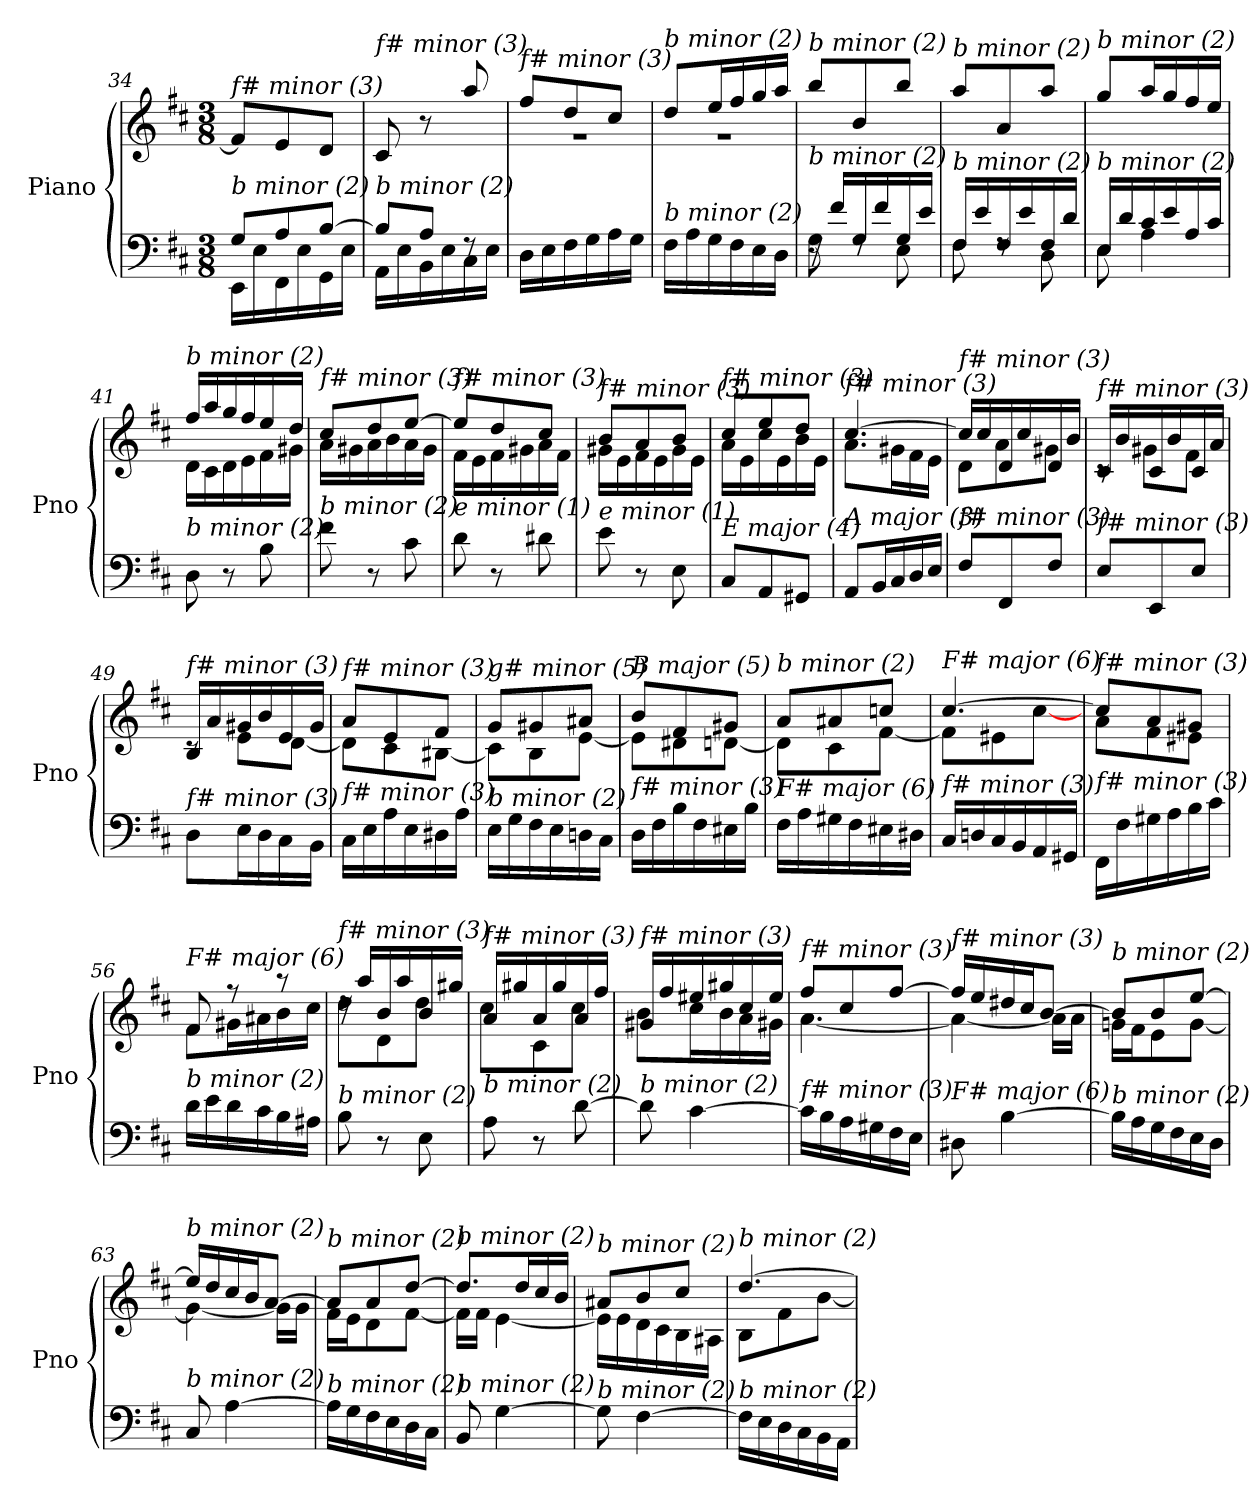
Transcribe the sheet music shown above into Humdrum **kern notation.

**kern	**kern
*part1	*part1
*staff2	*staff1
*I"Piano	*
*I'Pno	*
*clefF4	*clefG2
*k[f#c#]	*k[f#c#]
*M3/8	*M3/8
=34	=34
*^	*
!	!	!LO:TX:i:t=f# minor (3)
!LO:TX:i:t=b minor (2)	!	!
8G/L	16EE\LL	8f#/L]
.	16E\	.
8A/	16FF#\	8e/
.	16E\	.
[8B/J	16GG\	8d/J
.	16E\JJ	.
=35	=35	=35
!	!	!LO:TX:i:t=f# minor (3)
!LO:TX:i:t=b minor (2)	!	!
8B/L]	16AA\LL	8c#/
.	16E\	.
8A/J	16BB\	8r
.	16E\	.
8rF	16C#\	8aa/
.	16E\JJ	.
!!LO:LB:g=z
=36	=36	=36
*	*	*^
!	!	!LO:TX:i:t=f# minor (3)	!
!LO:TX:i:t=b minor (2)	!	!	!
*v	*v	*	*
16D\LL	8ff#/L	4.r
16E\	.	.
16F#\	8dd/	.
16G\	.	.
16A\	8cc#/J	.
16G\JJ	.	.
=37	=37	=37
!	!LO:TX:i:t=b minor (2)	!
!LO:TX:i:t=b minor (2)	!	!
16F#\LL	8dd/L	4.r
16A\	.	.
16G\	16ee/L	.
16F#\	16ff#/	.
16E\	16gg/	.
16D\JJ	16aa/JJ	.
*	*v	*v
=38	=38
*^	*
!	!	!LO:TX:i:t=b minor (2)
!LO:TX:i:t=b minor (2)	!	!
16rF	8G\	8bb/L
16f#/LL	.	.
16G/	8rF	8b/
16f#/	.	.
16G/	8E\	8bb/J
16e/JJ	.	.
=39	=39	=39
!	!	!LO:TX:i:t=b minor (2)
!LO:TX:i:t=b minor (2)	!	!
16F#/LL	8F#\	8aa/L
16e/	.	.
16F#/	8rF	8a/
16e/	.	.
16F#/	8D\	8aa/J
16d/JJ	.	.
=40	=40	=40
!	!	!LO:TX:i:t=b minor (2)
!LO:TX:i:t=b minor (2)	!	!
16E/LL	8E\	8gg/L
16d/	.	.
16c#/	4A\	16aa/L
16e/	.	16gg/
16A/	.	16ff#/
16c#/JJ	.	16ee/JJ
*v	*v	*
=41	=41
*	*^
!	!LO:TX:i:t=b minor (2)	!
!LO:TX:i:t=b minor (2)	!	!
8D\	16ff#/LL	16d\LL
.	16aa/	16c#\
8r	16gg/	16d\
.	16ff#/	16e\
8B\	16ee/	16f#\
.	16dd/JJ	16g#X\JJ
!!LO:LB:g=z	!!
=42	=42	=42
!	!LO:TX:i:t=f# minor (3)	!
!LO:TX:i:t=b minor (2)	!	!
8f#\	8cc#/L	16a\LL
.	.	16g#X\
8r	8dd/	16a\
.	.	16b\
8c#\	[8ee/J	16a\
.	.	16g#\JJ
=43	=43	=43
!	!LO:TX:i:t=f# minor (3)	!
!LO:TX:i:t=e minor (1)	!	!
8d\	8ee/L]	16f#\LL
.	.	16e\
8r	8dd/	16f#\
.	.	16g#X\
8d#X\	8cc#/J	16a\
.	.	16f#\JJ
=44	=44	=44
!	!LO:TX:i:t=f# minor (3)	!
!LO:TX:i:t=e minor (1)	!	!
8e\	8b/L	16g#X\LL
.	.	16e\
8r	8a/	16f#\
.	.	16e\
8E\	8b/J	16g#\
.	.	16e\JJ
=45	=45	=45
!	!LO:TX:i:t=f# minor (3)	!
!LO:TX:i:t=E major (4)	!	!
8C#/L	8cc#/L	16a\LL
.	.	16e\
8AA/	8ee/	16cc#\
.	.	16e\
8GG#X/J	8dd/J	16b\
.	.	16e\JJ
=46	=46	=46
!	!LO:TX:i:t=f# minor (3)	!
!LO:TX:i:t=A major (3)	!	!
8AA/L	[4.cc#/	8.a\L
16BB/L	.	.
16C#/	.	16g#X\L
16D/	.	16f#\
16E/JJ	.	16e\JJ
=47	=47	=47
!	!LO:TX:i:t=f# minor (3)	!
!LO:TX:i:t=f# minor (3)	!	!
8F#/L	16cc#/LL]	8d\L
.	16cc#/	.
8FF#/	16d/	8a\
.	16cc#/	.
8F#/J	16d/	8g#X\J
.	16b/JJ	.
!!LO:LB:g=z	!!
=48	=48	=48
!	!LO:TX:i:t=f# minor (3)	!
!LO:TX:i:t=f# minor (3)	!	!
8E/L	16c#/LL	8rc
.	16b/	.
8EE/	16c#/	8g#X\L
.	16b/	.
8E/J	16c#/	8f#\J
.	16a/JJ	.
=49	=49	=49
!	!LO:TX:i:t=f# minor (3)	!
!LO:TX:i:t=f# minor (3)	!	!
8D\L	16B/LL	8rc
.	16a/	.
16E\L	16g#X/	8e\L
16D\	16b/	.
16C#\	16e/	[8d\J
16BB\JJ	16g#/JJ	.
=50	=50	=50
!	!LO:TX:i:t=f# minor (3)	!
!LO:TX:i:t=f# minor (3)	!	!
16C#\LL	8a/L	8d\L]
16E\	.	.
16A\	8e/	8c#\
16E\	.	.
16D#X\	8f#/J	[8B#Xi\J
16A\JJ	.	.
=51	=51	=51
!	!LO:TX:i:t=g# minor (5)	!
!LO:TX:i:t=b minor (2)	!	!
16E\LL	8g/L	8c\L]
16G\	.	.
16F#\	8g#X/	8B\
16E\	.	.
16Dn\	8a#X/J	[8e\J
16C#\JJ	.	.
=52	=52	=52
!	!LO:TX:i:t=B major (5)	!
!LO:TX:i:t=f# minor (3)	!	!
16D\LL	8b/L	8e\L]
16F#\	.	.
16B\	8f#/	8d#X\
16F#\	.	.
16E#X\	8g#X/J	[8dn\J
16B\JJ	.	.
!!LO:LB:g=z	!!
=53	=53	=53
!	!LO:TX:i:t=b minor (2)	!
!LO:TX:i:t=F# major (6)	!	!
16F#\LL	8a/L	8d\L]
16A\	.	.
16G#X\	8a#X/	8c#\
16F#\	.	.
16E#X\	8ccni/J	[8f#\J
16D#X\JJ	.	.
=54	=54	=54
!	!LO:TX:i:t=F# major (6)	!
!LO:TX:i:t=f# minor (3)	!	!
16C#/LL	[4.cc#/	8f#\L]
16Dn/	.	.
16C#/	.	8e#X\
16BB/	.	.
16AA/	.	[8cc#\J
16GG#X/JJ	.	.
=55	=55	=55
!	!LO:TX:i:t=f# minor (3)	!
!LO:TX:i:t=f# minor (3)	!	!
16FF#\LL	8cc#/L]	8a\L
16F#\	.	.
16G#X\	8a/	8f#\
16A\	.	.
16B\	8g#X/J	8e#X\J
16c#\JJ	.	.
=56	=56	=56
!	!LO:TX:i:t=F# major (6)	!
!LO:TX:i:t=b minor (2)	!	!
16d\LL	8f#/	8f#\L
16e\	.	.
16d\	8r	16g#X\L
16c#\	.	16a#X\
16B\	8r	16b\
16A#X\JJ	.	16cc#\JJ
=57	=57	=57
!	!LO:TX:i:t=f# minor (3)	!
!LO:TX:i:t=b minor (2)	!	!
8B\	16rdd	8dd\L
.	16aa/LL	.
8r	16b/	8d\
.	16aa/	.
8E\	16b/	8dd\J
.	16gg#X/JJ	.
=58	=58	=58
!	!LO:TX:i:t=f# minor (3)	!
!LO:TX:i:t=b minor (2)	!	!
8A\	16a/LL	8cc#\L
.	16gg#X/	.
8r	16a/	8c#\
.	16gg#/	.
[8d\	16a/	8cc#\J
.	16ff#/JJ	.
!!LO:LB:g=z	!!
=59	=59	=59
!	!LO:TX:i:t=f# minor (3)	!
!LO:TX:i:t=b minor (2)	!	!
8d\]	16g#X/LL	8b\L
.	16ff#/	.
[4c#\	16ee#X/	16cc#\L
.	16gg#X/	16b\
.	16cc#/	16a\
.	16ee#/JJ	16g#X\JJ
=60	=60	=60
!	!LO:TX:i:t=f# minor (3)	!
!LO:TX:i:t=f# minor (3)	!	!
16c#\LL]	8ff#/L	[4.a\
16B\	.	.
16A\	8cc#/	.
16G#X\	.	.
16F#\	[8ff#/J	.
16E\JJ	.	.
=61	=61	=61
!	!LO:TX:i:t=f# minor (3)	!
!LO:TX:i:t=F# major (6)	!	!
8D#X\	16ff#/LL]	4a\_
.	16ee/	.
[4B\	16dd#X/	.
.	16cc#/J	.
.	[8b/J	16a\LL]
.	.	16a\JJ
=62	=62	=62
!	!LO:TX:i:t=b minor (2)	!
!LO:TX:i:t=b minor (2)	!	!
16B\LL]	8b/L]	16gn\LL
16A\	.	16f#\J
16G\	8b/	8e\
16F#\	.	.
16E\	[8ee/J	[8g\J
16D\JJ	.	.
=63	=63	=63
!	!LO:TX:i:t=b minor (2)	!
!LO:TX:i:t=b minor (2)	!	!
8C#/	16ee/LL]	4g\_
.	16dd/	.
[4A\	16cc#/	.
.	16b/J	.
.	[8a/J	16g\LL]
.	.	16g\JJ
=64	=64	=64
!	!LO:TX:i:t=b minor (2)	!
!LO:TX:i:t=b minor (2)	!	!
16A\LL]	8a/L]	16f#\LL
16G\	.	16e\J
16F#\	8a/	8d\
16E\	.	.
16D\	[8dd/J	[8f#\J
16C#\JJ	.	.
!!LO:PB:g=z	!!
=65	=65	=65
!	!LO:TX:i:t=b minor (2)	!
!LO:TX:i:t=b minor (2)	!	!
8BB/	8.dd/L]	16f#\LL]
.	.	16f#\JJ
[4G\	.	[4e\
.	16dd/L	.
.	16cc#/	.
.	16b/JJ	.
=66	=66	=66
!	!LO:TX:i:t=b minor (2)	!
!LO:TX:i:t=b minor (2)	!	!
8G\]	8a#X/L	16e\LL]
.	.	16e\
[4F#\	8b/	16d\
.	.	16c#\
.	8cc#/J	16B\
.	.	16A#X\JJ
=67	=67	=67
!	!LO:TX:i:t=b minor (2)	!
!LO:TX:i:t=b minor (2)	!	!
16F#\LL]	[4.dd/	8B\L
16E\	.	.
16D\	.	8f#\
16C#\	.	.
16BB\	.	[8b\J
16AA\JJ	.	.
*	*v	*v
=	=
*-	*-
